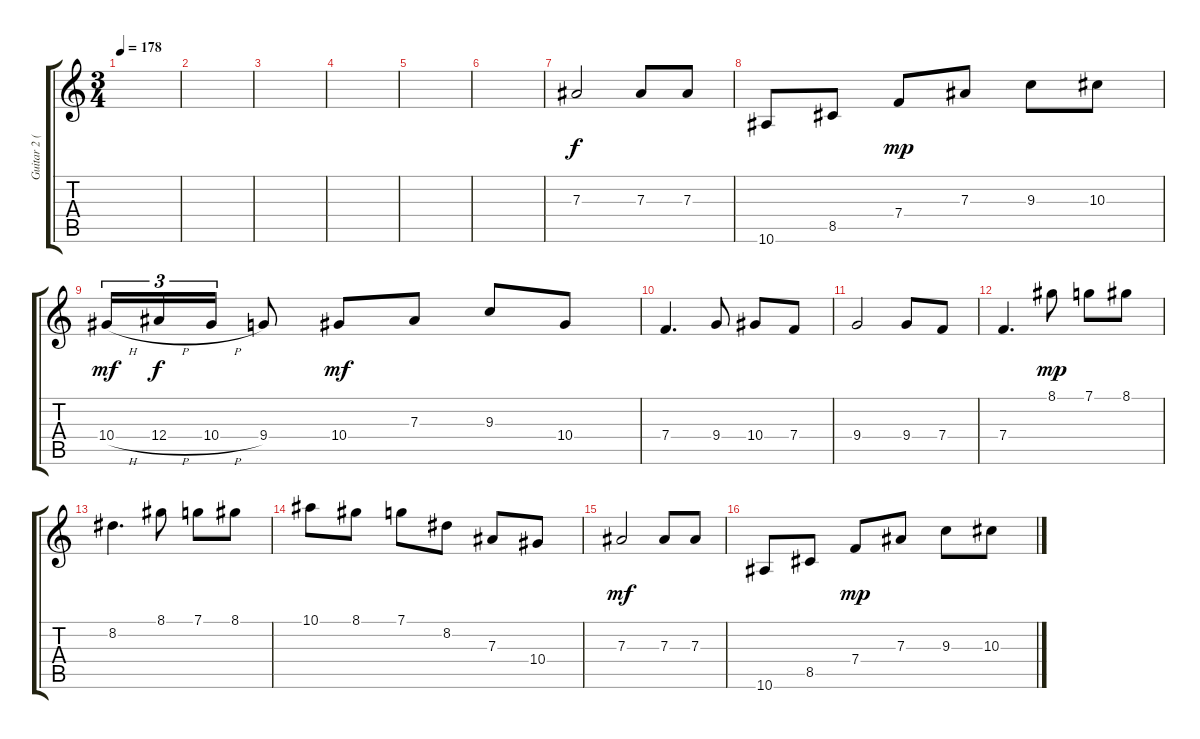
\track ("Guitar 2 (Lead)" "Guitar 2 (") {instrument distortionguitar}
\staff {score tabs}
\tuning (C4 G3 Eb3 Bb2 F2 C2) {hide}
\ts (3 4)
\tempo 178
\clef g2
\ks c
|
|
|
|
|
|
7.3.2 7.3.8 7.3.8 |
10.6.8 8.5.8 7.4.8{dy mp} 7.3.8 9.3.8 10.3.8 |
10.4{h}.16{tu (3 2) dy mf} 12.4{h}.16{tu (3 2) dy f} 10.4{h}.16{tu (3 2)} 9.4.8 10.4.8{dy mf} 7.3.8 9.3.8 10.4.8 |
7.4.4{d} 9.4.8 10.4.8 7.4.8 |
9.4.2 9.4.8 7.4.8 |
7.4.4{d} 8.1.8{dy mp} 7.1.8 8.1.8 |
8.2.4{d} 8.1.8 7.1.8 8.1.8 |
10.1.8 8.1.8 7.1.8 8.2.8 7.3.8 10.4.8 |
7.3.2{dy mf} 7.3.8 7.3.8 |
10.6.8 8.5.8 7.4.8{dy mp} 7.3.8 9.3.8 10.3.8
